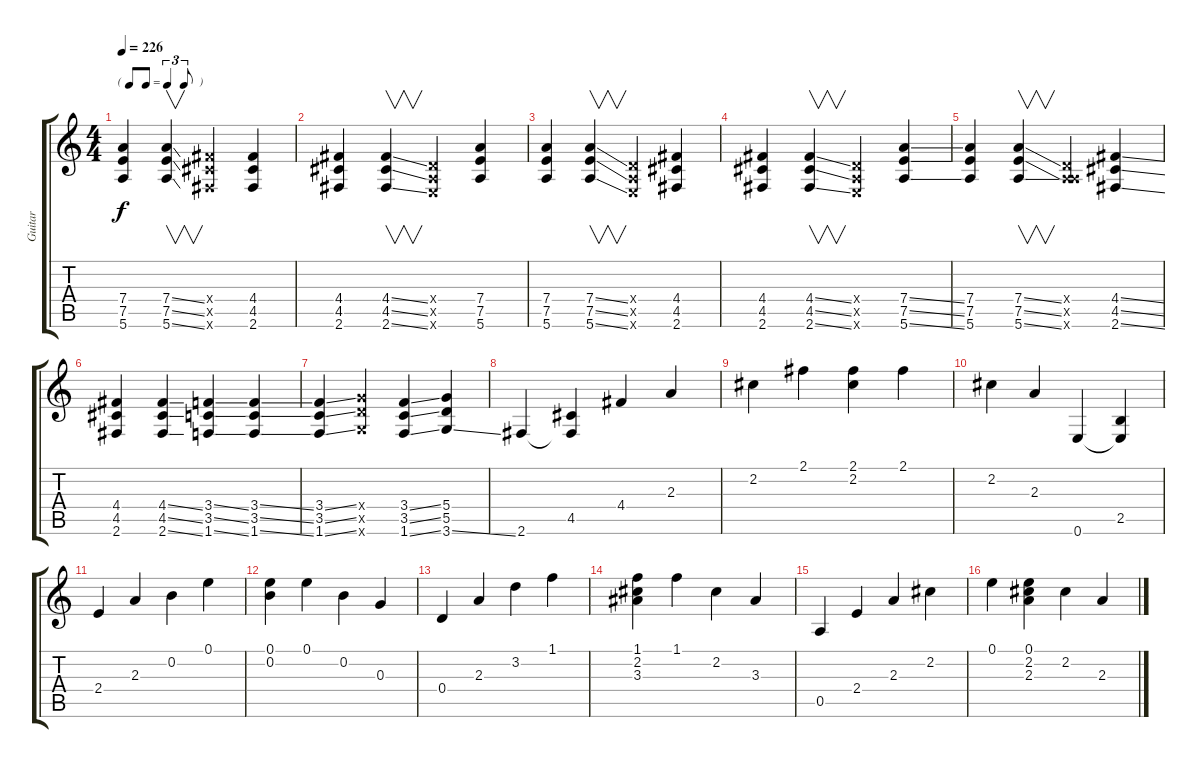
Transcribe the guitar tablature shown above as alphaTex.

\track ("Guitar" "Guitar") {instrument distortionguitar}
\staff {score tabs}
\tuning (E4 B3 G3 D3 A2 E2) {hide}
\ts (4 4)
\tf triplet8th
\tempo 226
\clef g2
\ks c
(7.4 7.5 5.6).4{dy f} (7.4{ss} 7.5{ss} 5.6{ss}).4{v} (4.4{x} 4.5{x} 2.6{x}).4 (4.4 4.5 2.6).4 |
(4.4 4.5 2.6).4 (4.4{ss} 4.5{ss} 2.6{ss}).4{v} (0.4{x} 0.5{x} 0.6{x}).4 (7.4 7.5 5.6).4 |
(7.4 7.5 5.6).4 (7.4{ss} 7.5{ss} 5.6{ss}).4{v} (0.4{x} 0.5{x} 0.6{x}).4 (4.4 4.5 2.6).4 |
(4.4 4.5 2.6).4 (4.4{ss} 4.5{ss} 2.6{ss}).4{v} (0.4{x} 0.5{x} 0.6{x}).4 (7.4{ss} 7.5{ss} 5.6{ss}).4 |
(7.4 7.5 5.6).4 (7.4{ss} 7.5{ss} 5.6{ss}).4{v} (0.4{x} 0.5{x} 5.6{x}).4 (4.4{ss} 4.5{ss} 2.6{ss}).4 |
(4.4 4.5 2.6).4 (4.4{ss} 4.5{ss} 2.6{ss}).4 (3.4{ss} 3.5{ss} 1.6{ss}).4 (3.4{ss} 3.5{ss} 1.6{ss}).4 |
(3.4{ss} 3.5{ss} 1.6{ss}).4 (5.4{x} 5.5{x} 3.6{x}).4 (3.4{ss} 3.5{ss} 1.6{ss}).4 (5.4 5.5 3.6{ss}).4 |
2.6.4 (4.5 2.6{t}).4 4.4.4 2.3.4 |
2.2.4 2.1.4 (2.1 2.2).4 2.1.4 |
2.2.4 2.3.4 0.6.4 (2.5 0.6{t}).4 |
2.4.4 2.3.4 0.2.4 0.1.4 |
(0.1 0.2).4 0.1.4 0.2.4 0.3.4 |
0.4.4 2.3.4 3.2.4 1.1.4 |
(1.1 2.2 3.3).4 1.1.4 2.2.4 3.3.4 |
0.5.4 2.4.4 2.3.4 2.2.4 |
0.1.4 (0.1 2.2 2.3).4 2.2.4 2.3.4
